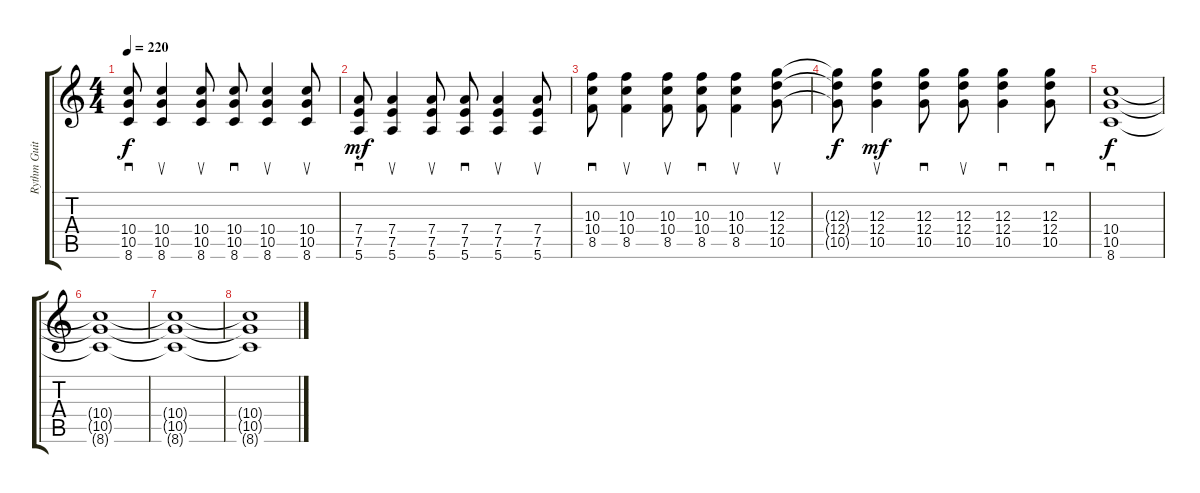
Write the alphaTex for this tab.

\track ("Rythm Guitar" "Rythm Guit") {instrument distortionguitar}
\staff {score tabs}
\tuning (E4 B3 G3 D3 A2 E2) {hide}
\ts (4 4)
\tempo 220
\clef g2
\ks c
(10.4 10.5 8.6).8{sd dy f} (10.4 10.5 8.6).4{su} (10.4 10.5 8.6).8{su} (10.4 10.5 8.6).8{sd} (10.4 10.5 8.6).4{su} (10.4 10.5 8.6).8{su} |
(7.4 7.5 5.6).8{sd dy mf} (7.4 7.5 5.6).4{su} (7.4 7.5 5.6).8{su} (7.4 7.5 5.6).8{sd} (7.4 7.5 5.6).4{su} (7.4 7.5 5.6).8{su} |
(10.3 10.4 8.5).8{sd} (10.3 10.4 8.5).4{su} (10.3 10.4 8.5).8{su} (10.3 10.4 8.5).8{sd} (10.3 10.4 8.5).4{su} (12.3 12.4 10.5).8{su} |
(12.3{t} 12.4{t} 10.5{t}).8{dy f} (12.3 12.4 10.5).4{su dy mf} (12.3 12.4 10.5).8{sd} (12.3 12.4 10.5).8{su} (12.3 12.4 10.5).4{sd} (12.3 12.4 10.5).8{sd} |
(10.4 10.5 8.6).1{sd dy f} |
(10.4{t} 10.5{t} 8.6{t}).1 |
(10.4{t} 10.5{t} 8.6{t}).1 |
(10.4{t} 10.5{t} 8.6{t}).1
